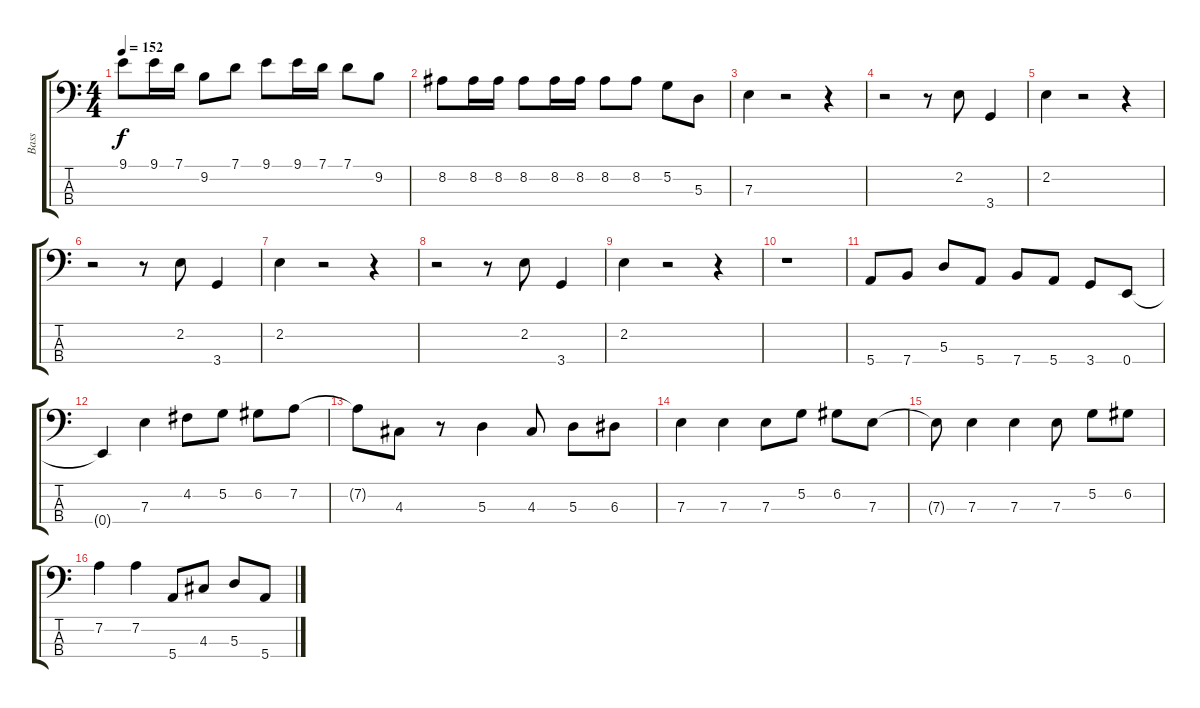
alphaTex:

\track ("Bass" "Bass") {instrument electricbassfinger}
\staff {score tabs}
\tuning (G2 D2 A1 E1) {hide}
\ts (4 4)
\tempo 152
\clef f4
\ks c
9.1.8{dy f instrument electricbassfinger} 9.1.16 7.1.16 9.2.8 7.1.8 9.1.8 9.1.16 7.1.16 7.1.8 9.2.8 |
8.2.8 8.2.16 8.2.16 8.2.8 8.2.16 8.2.16 8.2.8 8.2.8 5.2.8 5.3.8 |
7.3.4 r.2 r.4 |
r.2 r.8 2.2.8 3.4.4 |
2.2.4 r.2 r.4 |
r.2 r.8 2.2.8 3.4.4 |
2.2.4 r.2 r.4 |
r.2 r.8 2.2.8 3.4.4 |
2.2.4 r.2 r.4 |
r.1 |
5.4.8 7.4.8 5.3.8 5.4.8 7.4.8 5.4.8 3.4.8 0.4.8 |
0.4{t}.4 7.3.4 4.2.8 5.2.8 6.2.8 7.2.8 |
7.2{t}.8 4.3.8 r.8 5.3.4 4.3.8 5.3.8 6.3.8 |
7.3.4 7.3.4 7.3.8 5.2.8 6.2.8 7.3.8 |
7.3{t}.8 7.3.4 7.3.4 7.3.8 5.2.8 6.2.8 |
7.2.4 7.2.4 5.4.8 4.3.8 5.3.8 5.4.8
